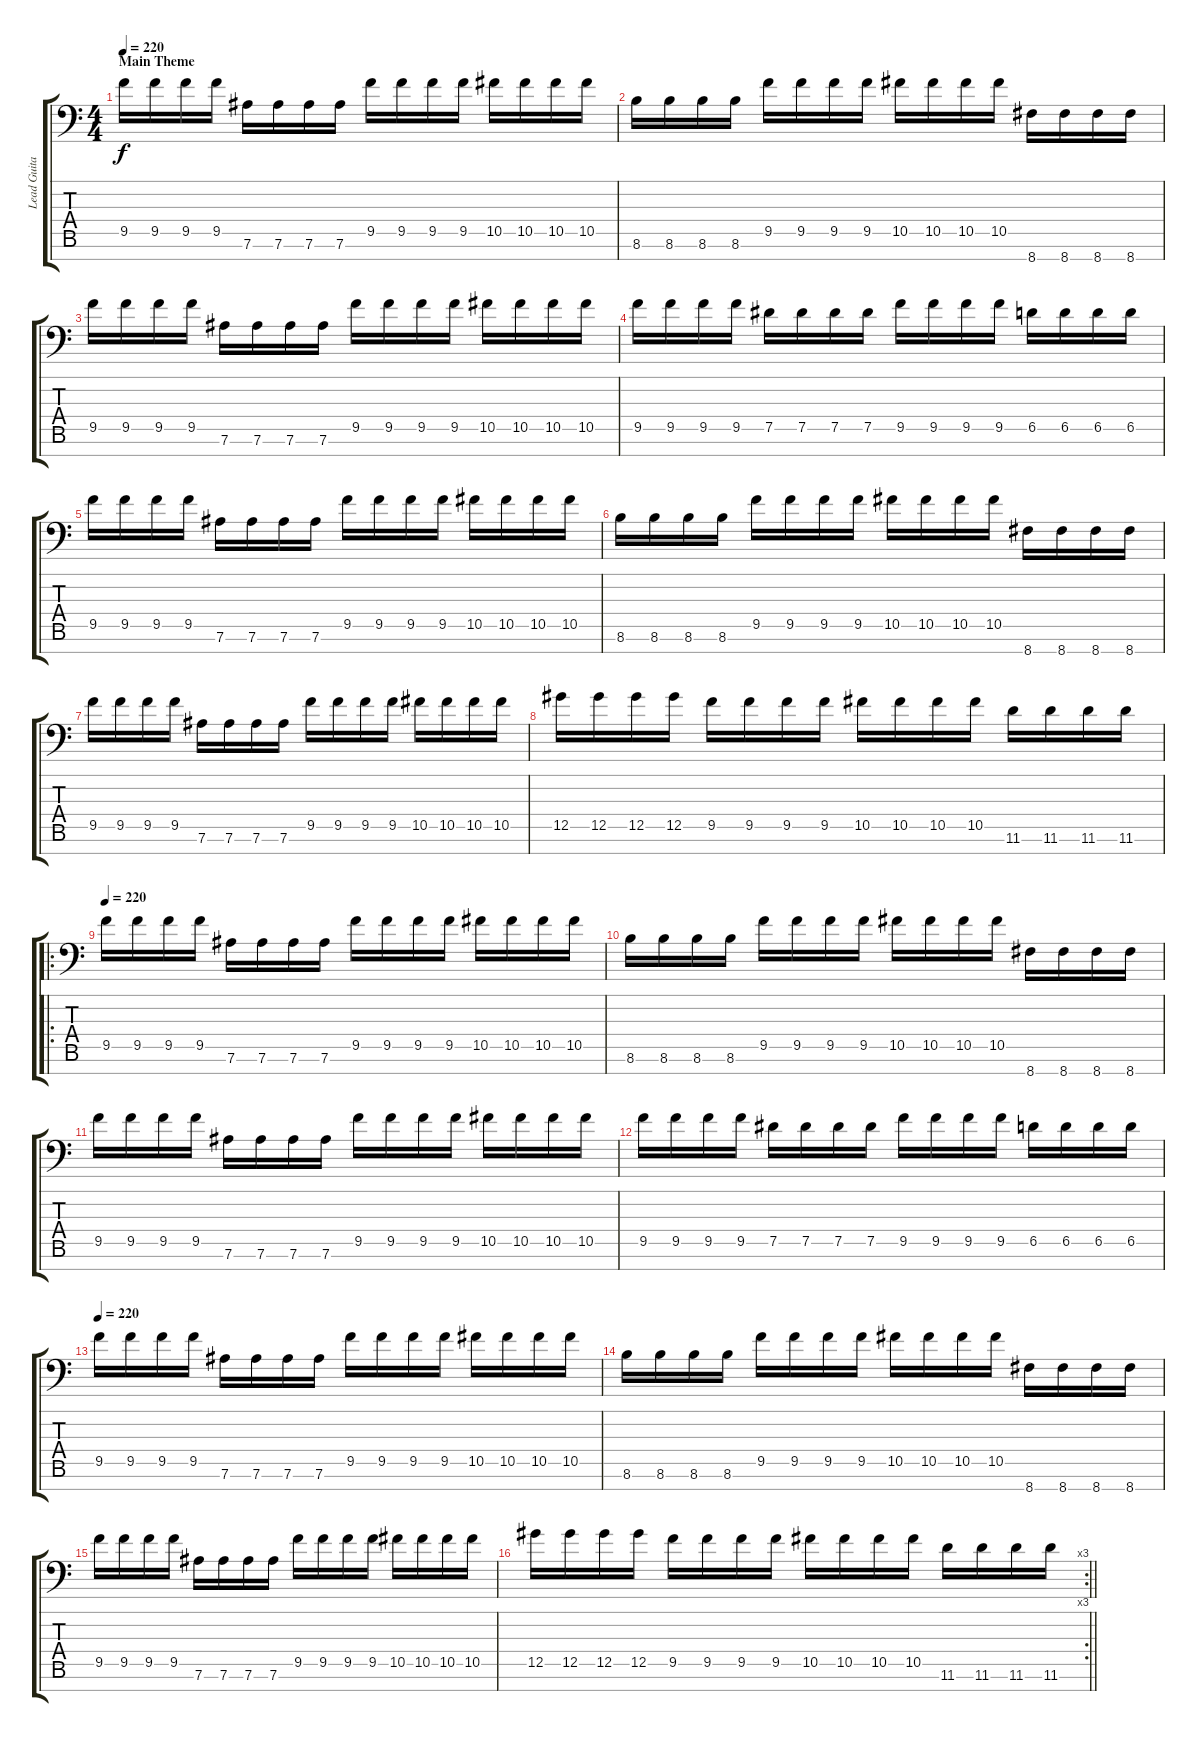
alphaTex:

\track ("Lead Guitar" "Lead Guita") {instrument distortionguitar}
\staff {score tabs}
\tuning (Eb4 Bb3 Gb3 Db3 Ab2 Eb2 Bb1) {hide}
\ts (4 4)
\section ("" "Main Theme")
\tempo 220
\clef f4
\ks c
9.5.16{dy f} 9.5.16 9.5.16 9.5.16 7.6.16 7.6.16 7.6.16 7.6.16 9.5.16 9.5.16 9.5.16 9.5.16 10.5.16 10.5.16 10.5.16 10.5.16 |
8.6.16 8.6.16 8.6.16 8.6.16 9.5.16 9.5.16 9.5.16 9.5.16 10.5.16 10.5.16 10.5.16 10.5.16 8.7.16 8.7.16 8.7.16 8.7.16 |
9.5.16 9.5.16 9.5.16 9.5.16 7.6.16 7.6.16 7.6.16 7.6.16 9.5.16 9.5.16 9.5.16 9.5.16 10.5.16 10.5.16 10.5.16 10.5.16 |
9.5.16 9.5.16 9.5.16 9.5.16 7.5.16 7.5.16 7.5.16 7.5.16 9.5.16 9.5.16 9.5.16 9.5.16 6.5.16 6.5.16 6.5.16 6.5.16 |
9.5.16 9.5.16 9.5.16 9.5.16 7.6.16 7.6.16 7.6.16 7.6.16 9.5.16 9.5.16 9.5.16 9.5.16 10.5.16 10.5.16 10.5.16 10.5.16 |
8.6.16 8.6.16 8.6.16 8.6.16 9.5.16 9.5.16 9.5.16 9.5.16 10.5.16 10.5.16 10.5.16 10.5.16 8.7.16 8.7.16 8.7.16 8.7.16 |
9.5.16 9.5.16 9.5.16 9.5.16 7.6.16 7.6.16 7.6.16 7.6.16 9.5.16 9.5.16 9.5.16 9.5.16 10.5.16 10.5.16 10.5.16 10.5.16 |
12.5.16 12.5.16 12.5.16 12.5.16 9.5.16 9.5.16 9.5.16 9.5.16 10.5.16 10.5.16 10.5.16 10.5.16 11.6.16 11.6.16 11.6.16 11.6.16 |
\ro
\tempo 220
9.5.16 9.5.16 9.5.16 9.5.16 7.6.16 7.6.16 7.6.16 7.6.16 9.5.16 9.5.16 9.5.16 9.5.16 10.5.16 10.5.16 10.5.16 10.5.16 |
8.6.16 8.6.16 8.6.16 8.6.16 9.5.16 9.5.16 9.5.16 9.5.16 10.5.16 10.5.16 10.5.16 10.5.16 8.7.16 8.7.16 8.7.16 8.7.16 |
9.5.16 9.5.16 9.5.16 9.5.16 7.6.16 7.6.16 7.6.16 7.6.16 9.5.16 9.5.16 9.5.16 9.5.16 10.5.16 10.5.16 10.5.16 10.5.16 |
9.5.16 9.5.16 9.5.16 9.5.16 7.5.16 7.5.16 7.5.16 7.5.16 9.5.16 9.5.16 9.5.16 9.5.16 6.5.16 6.5.16 6.5.16 6.5.16 |
\tempo 220
9.5.16 9.5.16 9.5.16 9.5.16 7.6.16 7.6.16 7.6.16 7.6.16 9.5.16 9.5.16 9.5.16 9.5.16 10.5.16 10.5.16 10.5.16 10.5.16 |
8.6.16 8.6.16 8.6.16 8.6.16 9.5.16 9.5.16 9.5.16 9.5.16 10.5.16 10.5.16 10.5.16 10.5.16 8.7.16 8.7.16 8.7.16 8.7.16 |
9.5.16 9.5.16 9.5.16 9.5.16 7.6.16 7.6.16 7.6.16 7.6.16 9.5.16 9.5.16 9.5.16 9.5.16 10.5.16 10.5.16 10.5.16 10.5.16 |
\rc 3
\barLineRight lightlight
12.5.16 12.5.16 12.5.16 12.5.16 9.5.16 9.5.16 9.5.16 9.5.16 10.5.16 10.5.16 10.5.16 10.5.16 11.6.16 11.6.16 11.6.16 11.6.16
